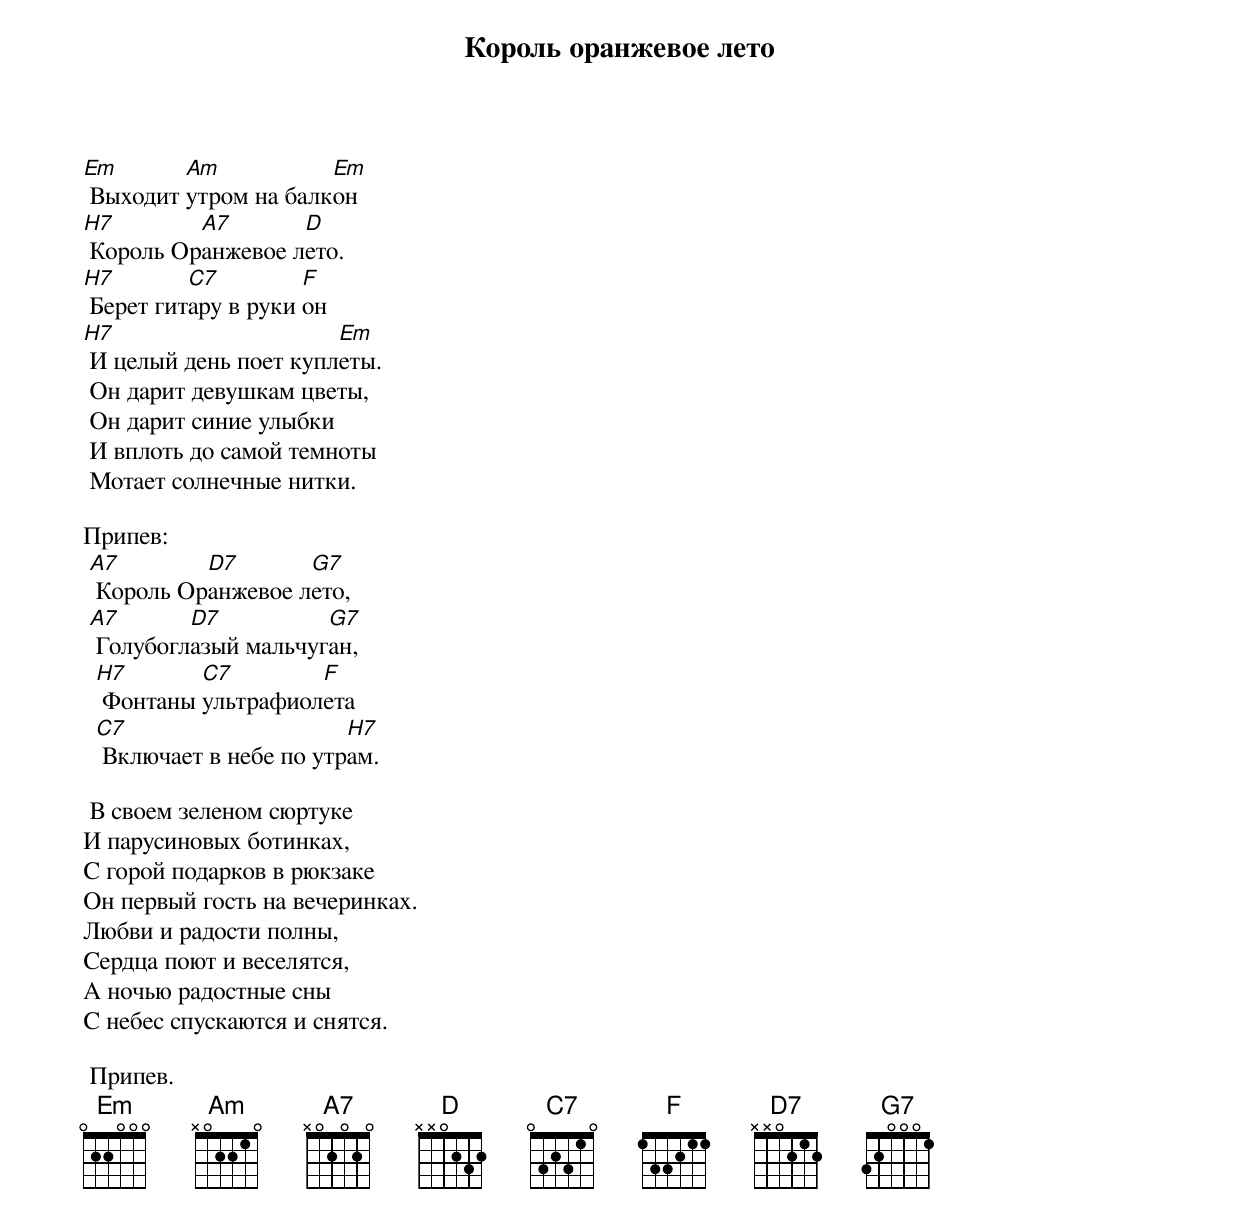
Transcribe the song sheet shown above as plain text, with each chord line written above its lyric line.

                     Король оранжевое лето

Em       Am           Em
 Выходит утром на балкон
H7        A7       D
 Король Оранжевое лето.
H7        C7         F
 Берет гитару в руки он
H7                     Em
 И целый день поет куплеты.
 Он дарит девушкам цветы,
 Он дарит синие улыбки
 И вплоть до самой темноты
 Мотает солнечные нитки.

Припев:
 A7        D7       G7
  Король Оранжевое лето,
 A7       D7          G7
  Голубоглазый мальчуган,
  H7       C7        F
   Фонтаны ультрафиолета
  C7                     H7
   Включает в небе по утрам.

 В своем зеленом сюртуке
И парусиновых ботинках,
С горой подарков в рюкзаке
Он первый гость на вечеринках.
Любви и радости полны,
Сердца поют и веселятся,
А ночью радостные сны
С небес спускаются и снятся.

 Припев.
